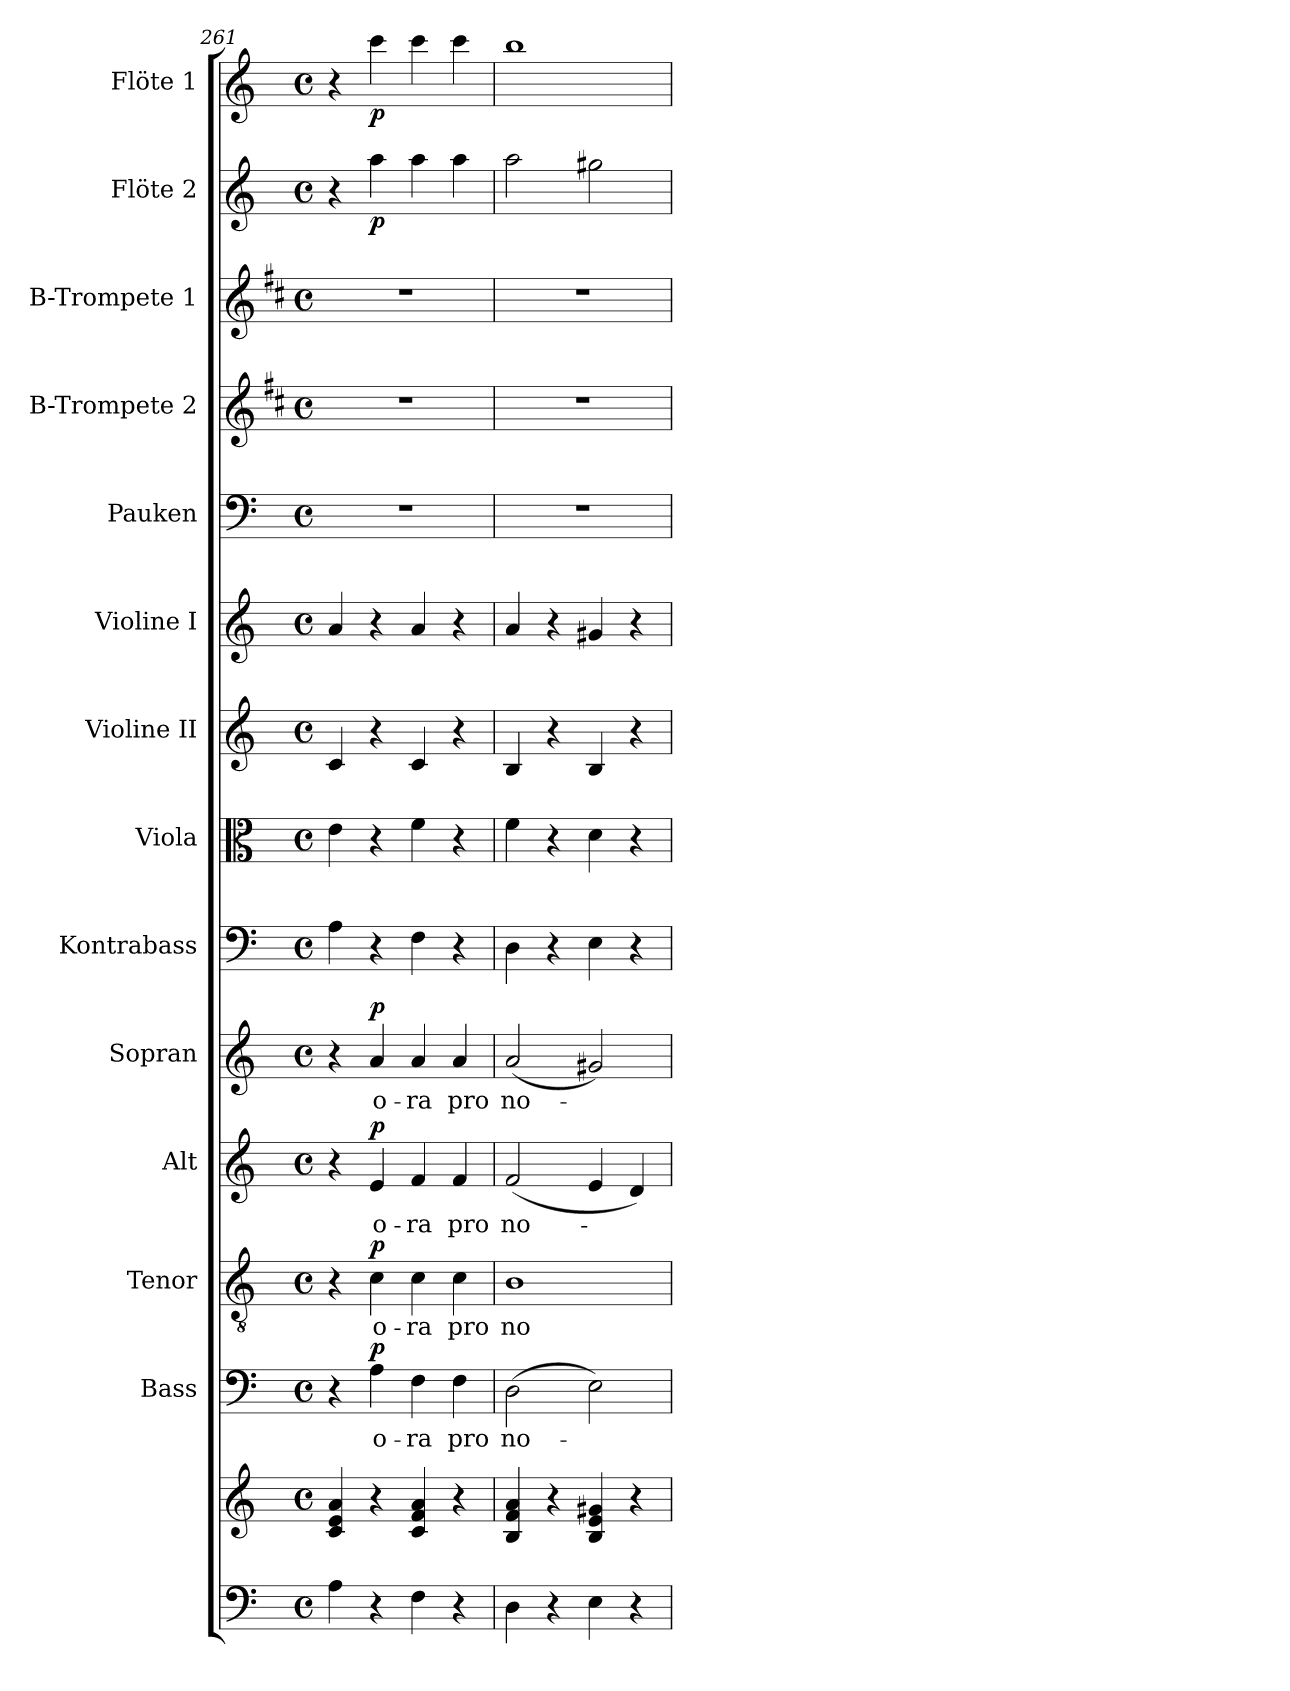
**kern	**kern	**kern	**text	**dynam	**kern	**text	**dynam	**kern	**text	**dynam	**kern	**text	**dynam	**kern	**kern	**kern	**kern	**kern	**kern	**kern	**kern	**dynam	**kern	**dynam
*part14	*part14	*part13	*part13	*part13	*part12	*part12	*part12	*part11	*part11	*part11	*part10	*part10	*part10	*part9	*part8	*part7	*part6	*part5	*part4	*part3	*part2	*part2	*part1	*part1
*staff15	*staff14	*staff13	*staff13	*staff13	*staff12	*staff12	*staff12	*staff11	*staff11	*staff11	*staff10	*staff10	*staff10	*staff9	*staff8	*staff7	*staff6	*staff5	*staff4	*staff3	*staff2	*staff2	*staff1	*staff1
*	*	*I"Bass	*	*	*I"Tenor	*	*	*I"Alt	*	*	*I"Sopran	*	*	*I"Kontrabass	*I"Viola	*I"Violine II	*I"Violine I	*I"Pauken	*I"B-Trompete 2	*I"B-Trompete 1	*I"Flöte 2	*	*I"Flöte 1	*
*	*	*I'B.	*	*	*I'T.	*	*	*I'A.	*	*	*I'S.	*	*	*I'Kb.	*I'Vla.	*I'Vl. II	*I'Vl. I	*I'Pk.	*I'B Trp. 2	*I'B Trp. 1	*I'Fl. 2	*	*I'Fl. 1	*
*clefF4	*clefG2	*clefF4	*	*	*clefGv2	*	*	*clefG2	*	*	*clefG2	*	*	*clefF4	*clefC3	*clefG2	*clefG2	*clefF4	*clefG2	*clefG2	*clefG2	*	*clefG2	*
*	*	*	*	*	*	*	*	*	*	*	*	*	*	*ITrd7c12	*	*	*	*	*ITrd1c2	*ITrd1c2	*	*	*	*
*k[]	*k[]	*k[]	*	*	*k[]	*	*	*k[]	*	*	*k[]	*	*	*k[]	*k[]	*k[]	*k[]	*k[]	*k[]	*k[]	*k[]	*	*k[]	*
*C:	*C:	*C:	*	*	*C:	*	*	*C:	*	*	*C:	*	*	*C:	*C:	*C:	*C:	*C:	*C:	*C:	*C:	*	*C:	*
*M4/4	*M4/4	*M4/4	*	*	*M4/4	*	*	*M4/4	*	*	*M4/4	*	*	*M4/4	*M4/4	*M4/4	*M4/4	*M4/4	*M4/4	*M4/4	*M4/4	*	*M4/4	*
*met(c)	*met(c)	*met(c)	*	*	*met(c)	*	*	*met(c)	*	*	*met(c)	*	*	*met(c)	*met(c)	*met(c)	*met(c)	*met(c)	*met(c)	*met(c)	*met(c)	*	*met(c)	*
=261	=261	=261	=261	=261	=261	=261	=261	=261	=261	=261	=261	=261	=261	=261	=261	=261	=261	=261	=261	=261	=261	=261	=261	=261
4A\	4c/ 4e/ 4a/	4r	.	.	4r	.	.	4r	.	.	4r	.	.	4AA\	4e\	4c/	4a/	1r	1r	1r	4r	.	4r	.
!	!	!	!LO:LY:b	!LO:DY:a	!	!LO:LY:b	!LO:DY:a	!	!LO:LY:b	!LO:DY:a	!	!LO:LY:b	!LO:DY:a	!	!	!	!	!	!	!	!	!LO:DY:b	!	!LO:DY:b
4r	4r	4A\	o-	p	4c\	o-	p	4e/	o-	p	4a/	o-	p	4r	4r	4r	4r	.	.	.	4aa\	p	4ccc\	p
!	!	!	!LO:LY:b	!	!	!LO:LY:b	!	!	!LO:LY:b	!	!	!LO:LY:b	!	!	!	!	!	!	!	!	!	!	!	!
4F\	4c/ 4f/ 4a/	4F\	-ra	.	4c\	-ra	.	4f/	-ra	.	4a/	-ra	.	4FF\	4f\	4c/	4a/	.	.	.	4aa\	.	4ccc\	.
!	!	!	!LO:LY:b	!	!	!LO:LY:b	!	!	!LO:LY:b	!	!	!LO:LY:b	!	!	!	!	!	!	!	!	!	!	!	!
4r	4r	4F\	pro	.	4c\	pro	.	4f/	pro	.	4a/	pro	.	4r	4r	4r	4r	.	.	.	4aa\	.	4ccc\	.
=262	=262	=262	=262	=262	=262	=262	=262	=262	=262	=262	=262	=262	=262	=262	=262	=262	=262	=262	=262	=262	=262	=262	=262	=262
!	!	!	!LO:LY:b	!	!	!LO:LY:b	!	!	!LO:LY:b	!	!	!LO:LY:b	!	!	!	!	!	!	!	!	!	!	!	!
4D\	4B/ 4f/ 4a/	(>2D\	no-	.	1B	no-	.	(<2f/	no-	.	(<2a/	no-	.	4DD\	4f\	4B/	4a/	1r	1r	1r	2aa\	.	1bb	.
4r	4r	.	.	.	.	.	.	.	.	.	.	.	.	4r	4r	4r	4r	.	.	.	.	.	.	.
4E\	4B/ 4e/ 4g#X/	2E\)	.	.	.	.	.	4e/	.	.	2g#X/)	.	.	4EE\	4d\	4B/	4g#X/	.	.	.	2gg#X\	.	.	.
4r	4r	.	.	.	.	.	.	4d/)	.	.	.	.	.	4r	4r	4r	4r	.	.	.	.	.	.	.
=	=	=	=	=	=	=	=	=	=	=	=	=	=	=	=	=	=	=	=	=	=	=	=	=
*-	*-	*-	*-	*-	*-	*-	*-	*-	*-	*-	*-	*-	*-	*-	*-	*-	*-	*-	*-	*-	*-	*-	*-	*-
